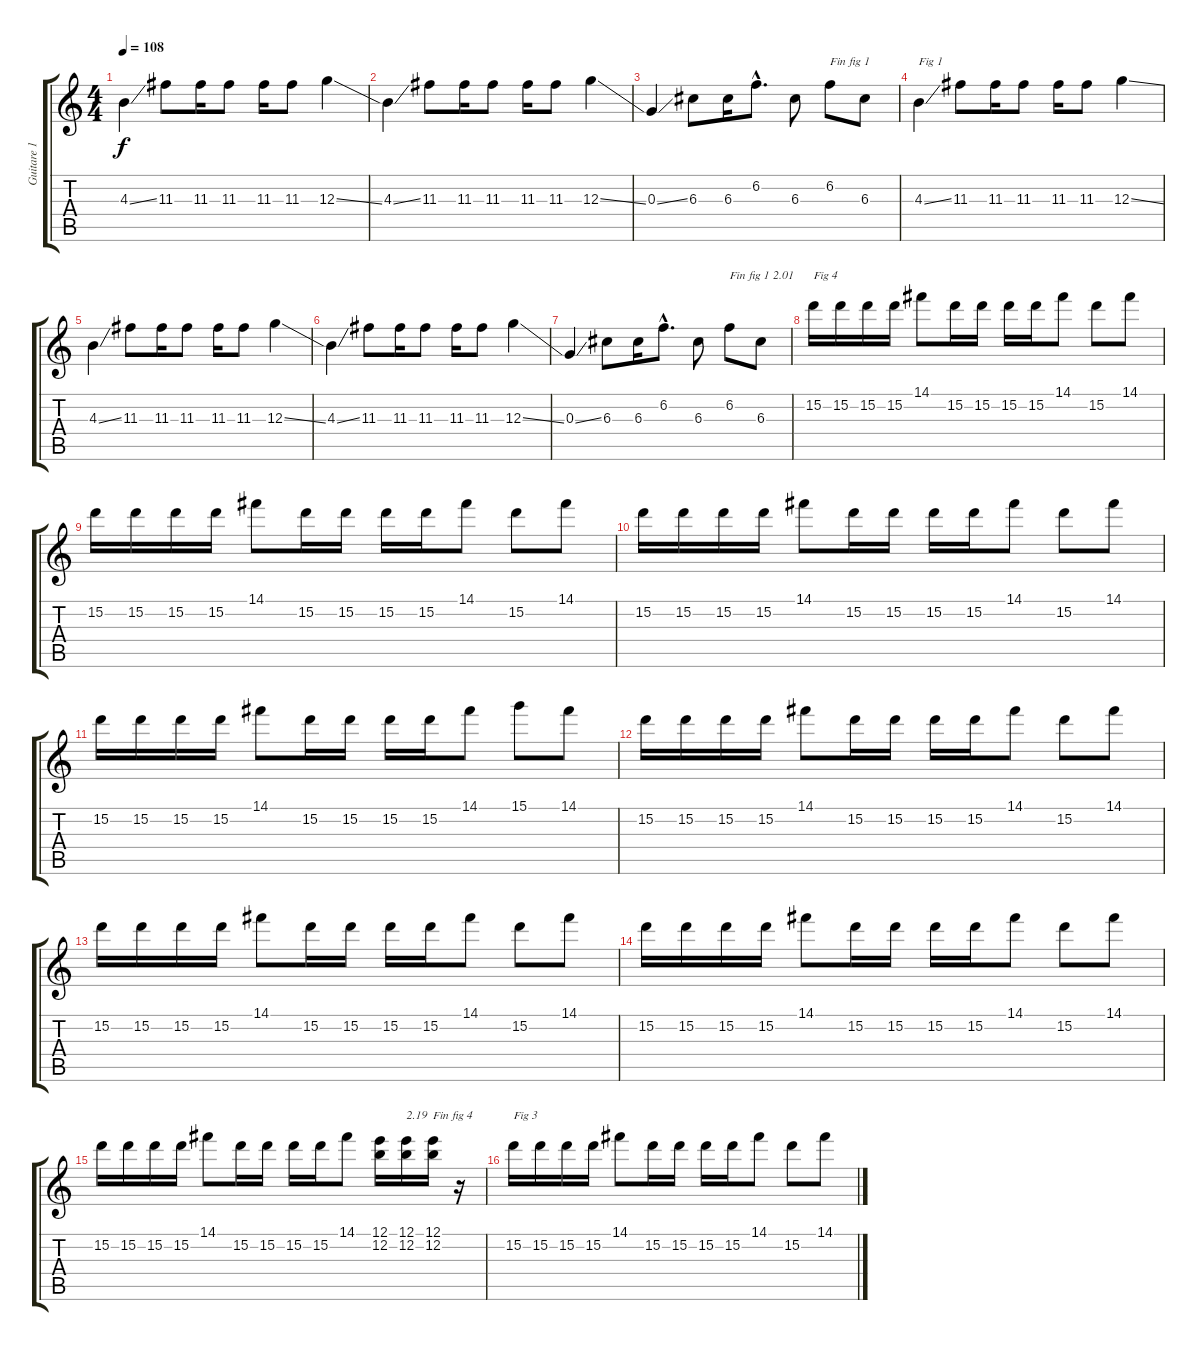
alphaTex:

\track ("Guitare 1 Dr-D" "Guitare 1 ") {instrument distortionguitar}
\staff {score tabs}
\tuning (E4 B3 G3 D3 A2 D2) {hide}
\ts (4 4)
\tempo 108
\clef g2
\ks c
4.3{ss}.4{dy f} 11.3.8 11.3.16 11.3.8 11.3.16 11.3.8 12.3{ss}.4 |
4.3{ss}.4 11.3.8 11.3.16 11.3.8 11.3.16 11.3.8 12.3{ss}.4 |
0.3{ss}.4 6.3.8 6.3.16 6.2{hac}.8{d} 6.3.8 6.2.8{txt "Fin fig 1"} 6.3.8 |
4.3{ss}.4{txt "Fig 1"} 11.3.8 11.3.16 11.3.8 11.3.16 11.3.8 12.3{ss}.4 |
4.3{ss}.4 11.3.8 11.3.16 11.3.8 11.3.16 11.3.8 12.3{ss}.4 |
4.3{ss}.4 11.3.8 11.3.16 11.3.8 11.3.16 11.3.8 12.3{ss}.4 |
0.3{ss}.4 6.3.8 6.3.16 6.2{hac}.8{d} 6.3.8 6.2.8{txt "Fin fig 1"} 6.3.8{txt "    2.01"} |
15.2.16{txt "Fig 4"} 15.2.16 15.2.16 15.2.16 14.1.8 15.2.16 15.2.16 15.2.16 15.2.16 14.1.8 15.2.8 14.1.8 |
15.2.16 15.2.16 15.2.16 15.2.16 14.1.8 15.2.16 15.2.16 15.2.16 15.2.16 14.1.8 15.2.8 14.1.8 |
15.2.16 15.2.16 15.2.16 15.2.16 14.1.8 15.2.16 15.2.16 15.2.16 15.2.16 14.1.8 15.2.8 14.1.8 |
15.2.16 15.2.16 15.2.16 15.2.16 14.1.8 15.2.16 15.2.16 15.2.16 15.2.16 14.1.8 15.1.8 14.1.8 |
15.2.16 15.2.16 15.2.16 15.2.16 14.1.8 15.2.16 15.2.16 15.2.16 15.2.16 14.1.8 15.2.8 14.1.8 |
15.2.16 15.2.16 15.2.16 15.2.16 14.1.8 15.2.16 15.2.16 15.2.16 15.2.16 14.1.8 15.2.8 14.1.8 |
15.2.16 15.2.16 15.2.16 15.2.16 14.1.8 15.2.16 15.2.16 15.2.16 15.2.16 14.1.8 15.2.8 14.1.8 |
15.2.16 15.2.16 15.2.16 15.2.16 14.1.8 15.2.16 15.2.16 15.2.16 15.2.16 14.1.8 (12.1 12.2).16 (12.1 12.2).16{txt "2.19"} (12.1 12.2).16{txt "Fin fig 4"} r.16 |
15.2.16{txt "Fig 3"} 15.2.16 15.2.16 15.2.16 14.1.8 15.2.16 15.2.16 15.2.16 15.2.16 14.1.8 15.2.8 14.1.8
